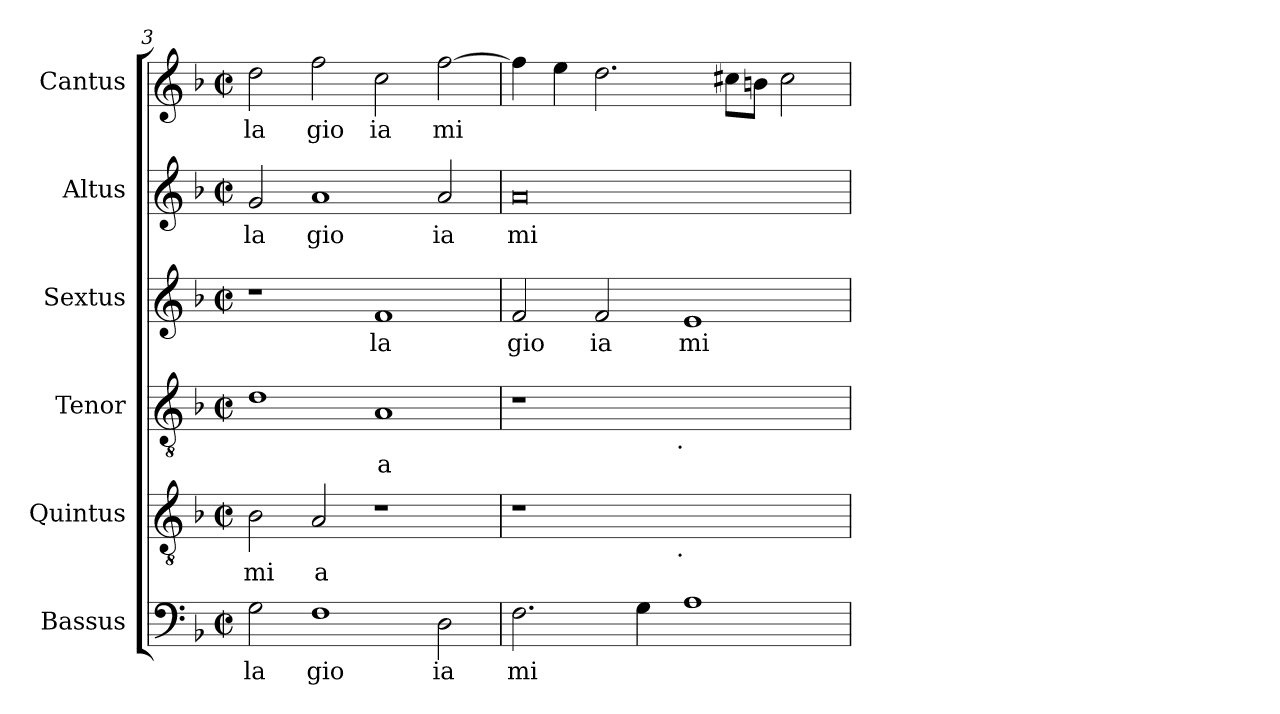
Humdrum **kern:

**kern	**text	**kern	**text	**kern	**text	**kern	**text	**kern	**text	**kern	**text
*part6	*part6	*part5	*part5	*part4	*part4	*part3	*part3	*part2	*part2	*part1	*part1
*staff6	*staff6	*staff5	*staff5	*staff4	*staff4	*staff3	*staff3	*staff2	*staff2	*staff1	*staff1
*I"Bassus	*	*I"Quintus	*	*I"Tenor	*	*I"Sextus	*	*I"Altus	*	*I"Cantus	*
*clefF4	*	*clefGv2	*	*clefGv2	*	*clefG2	*	*clefG2	*	*clefG2	*
*k[b-]	*	*k[b-]	*	*k[b-]	*	*k[b-]	*	*k[b-]	*	*k[b-]	*
*F:	*	*F:	*	*F:	*	*F:	*	*F:	*	*F:	*
*M2/2	*	*M2/2	*	*M2/2	*	*M2/2	*	*M2/2	*	*M2/2	*
*met(c|)	*	*met(c|)	*	*met(c|)	*	*met(c|)	*	*met(c|)	*	*met(c|)	*
=3	=3	=3	=3	=3	=3	=3	=3	=3	=3	=3	=3
!	!LO:LY:b:cj	!	!LO:LY:b:cj	!	!LO:LY:b:cj	!	!	!	!LO:LY:b:cj	!	!LO:LY:b:cj
2G\	la	2B-\	mi	1d	.	1r	.	2g/	la	2dd\	la
!	!LO:LY:b:cj	!	!LO:LY:b:cj	!	!	!	!	!	!LO:LY:b:cj	!	!LO:LY:b:cj
1F	gio	2A/	a	.	.	.	.	1a	gio	2ff\	gio
!	!	!	!	!	!LO:LY:b:cj	!	!LO:LY:b:cj	!	!	!	!LO:LY:b:cj
.	.	1r	.	1A	a	1f	la	.	.	2cc\	ia
!	!LO:LY:b:cj	!	!	!	!	!	!	!	!LO:LY:b:cj	!	!LO:LY:b:cj
2D\	ia	.	.	.	.	.	.	2a/	ia	[>2ff\	mi
=4	=4	=4	=4	=4	=4	=4	=4	=4	=4	=4	=4
!	!LO:LY:b:cj	!	!	!	!	!	!LO:LY:b:cj	!	!LO:LY:b:cj	!	!LO:LY:b:cj
*	*	*^	*	*^	*	*	*	*	*	*	*
2.F\	mi	1r	2ryy	.	1r	2ryy	.	2f/	gio	0a	mi	4ff\]	.
!	!	!	!	!	!	!	!	!	!	!	!	!	!LO:LY:b:cj
.	.	.	.	.	.	.	.	.	.	.	.	4ee\	.
!	!	!	!	!	!	!	!	!	!LO:LY:b:cj	!	!	!	!LO:LY:b:cj
.	.	.	4ryy	.	.	4ryy	.	2f/	ia	.	.	2.dd\	.
!	!LO:LY:b:cj	!	!	!	!	!	!	!	!	!	!	!	!
4G\	.	.	8...ryy	.	.	8...ryy	.	.	.	.	.	.	.
!	!	!	!	!	!	!LO:TX:b:t=.	!	!	!	!	!	!	!
!	!	!	!LO:TX:b:t=.	!	!	!	!	!	!	!	!	!	!
.	.	.	1ryy	.	.	1ryy	.	.	.	.	.	.	.
!	!LO:LY:b:cj	!	!	!	!	!	!	!	!LO:LY:b:cj	!	!	!	!
1A	.	1ryy	.	.	1ryy	.	.	1e	mi	.	.	.	.
!	!	!	!	!	!	!	!	!	!	!	!	!	!LO:LY:b:cj
.	.	.	.	.	.	.	.	.	.	.	.	8cc#\L	.
!	!	!	!	!	!	!	!	!	!	!	!	!	!LO:LY:b:cj
.	.	.	.	.	.	.	.	.	.	.	.	8b\J	.
!	!	!	!	!	!	!	!	!	!	!	!	!	!LO:LY:b:cj
.	.	.	.	.	.	.	.	.	.	.	.	2cc#\	.
.	.	.	64ryy	.	.	64ryy	.	.	.	.	.	.	.
*	*	*v	*v	*	*	*	*	*	*	*	*	*	*
*	*	*	*	*v	*v	*	*	*	*	*	*	*
=	=	=	=	=	=	=	=	=	=	=	=
*-	*-	*-	*-	*-	*-	*-	*-	*-	*-	*-	*-
